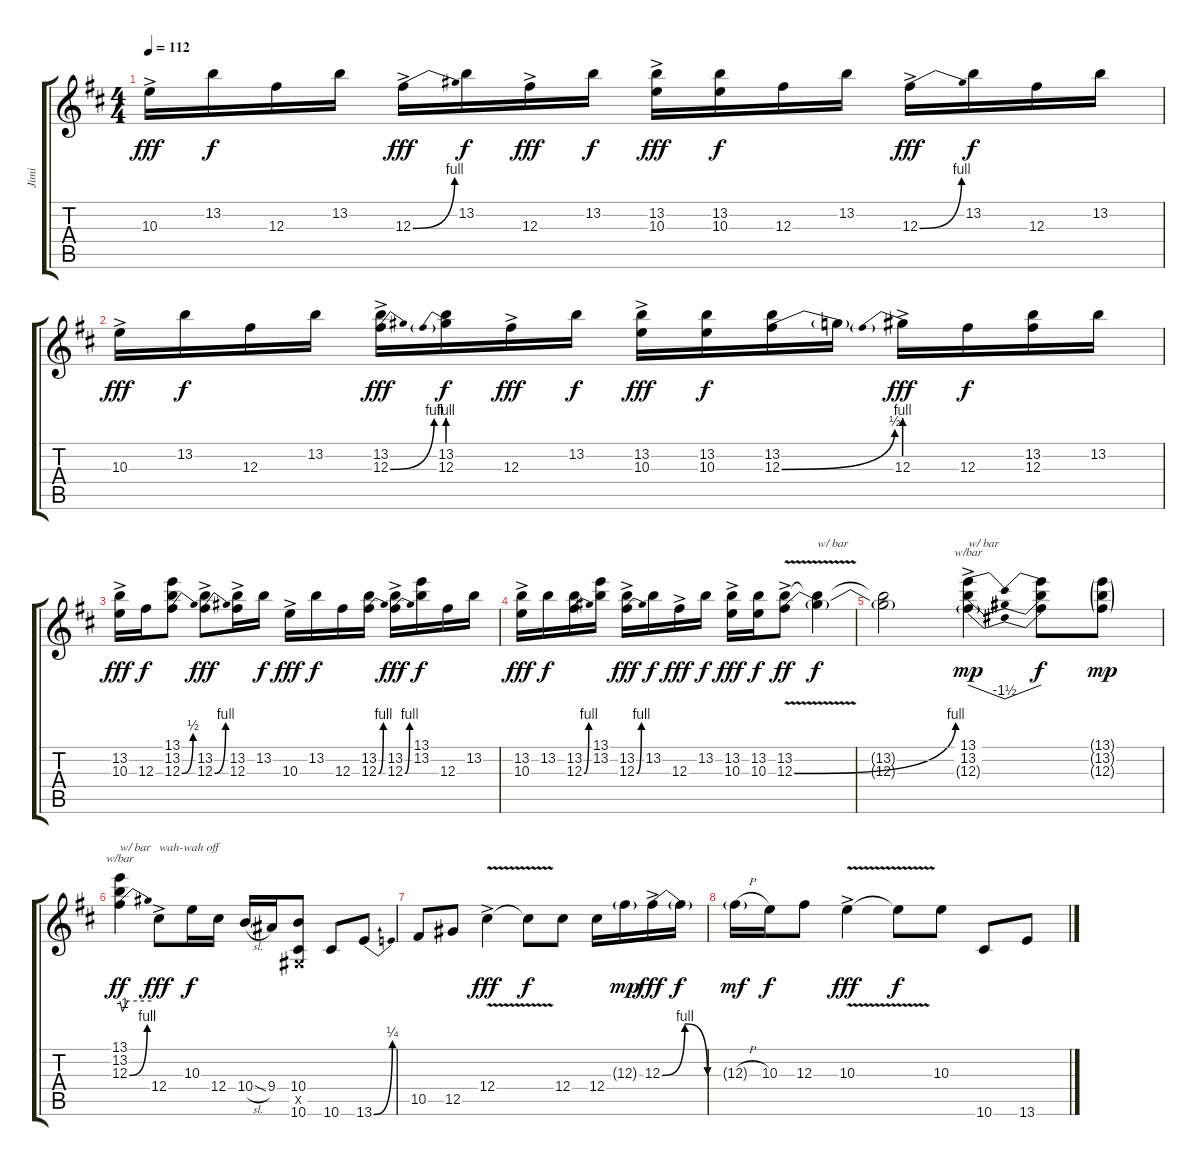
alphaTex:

\track ("Jimi" "Jimi") {instrument distortionguitar}
\staff {score tabs}
\tuning (Eb4 Bb3 Gb3 Db3 Ab2 Eb2) {hide}
\ts (4 4)
\tempo 112
\clef g2
\ks d
10.3{ac}.16{dy fff} 13.2.16{dy f} 12.3.16 13.2.16 12.3{be (bend 0 0 60 4) ac}.16{dy fff} 13.2.16{dy f} 12.3{ac}.16{dy fff} 13.2.16{dy f} (13.2{ac} 10.3{ac}).16{dy fff} (13.2 10.3).16{dy f} 12.3.16 13.2.16 12.3{be (bend 0 0 60 4) ac}.16{dy fff} 13.2.16{dy f} 12.3.16 13.2.16 |
10.3{ac}.16{dy fff} 13.2.16{dy f} 12.3.16 13.2.16 (13.2{ac} 12.3{be (bend 0 0 60 4) ac}).16{dy fff} (13.2 12.3{be (prebend 0 4 60 4)}).16{dy f} 12.3{ac}.16{dy fff} 13.2.16{dy f} (13.2{ac} 10.3{ac}).16{dy fff} (13.2 10.3).16{dy f} (13.2 12.3{be (bend 0 0 60 2)}).16 12.3{t}.16 12.3{be (prebend 0 4 60 4) ac}.16{dy fff} 12.3.16{dy f} (13.2 12.3).16 13.2.16 |
(13.2{ac} 10.3{ac}).16{dy fff} 12.3.16{dy f} (13.1 13.2 12.3{be (bend 0 0 60 2)}).8 (13.2{ac} 12.3{be (bend 0 0 60 4) ac}).8{dy fff} (13.2{ac} 12.3{ac}).16 13.2.16{dy f} 10.3{ac}.16{dy fff} 13.2.16{dy f} 12.3.16 (13.2 12.3{be (bend 0 0 60 4)}).16 (13.2{ac} 12.3{be (bend 0 0 60 4) ac}).16{dy fff} (13.1 13.2).16{dy f} 12.3.16 13.2.16 |
(13.2{ac} 10.3{ac}).16{dy fff} 13.2.16{dy f} (13.2 12.3{be (bend 0 0 60 4)}).16 (13.1 13.2).16 (13.2{ac} 12.3{be (bend 0 0 60 4) ac}).16{dy fff} 13.2.16{dy f} 12.3{ac}.16{dy fff} 13.2.16{dy f} (13.2{ac} 10.3{ac}).16{dy fff} (13.2 10.3).16{dy f} (13.2{v ac} 12.3{be (bend 0 0 60 4) v ac}).8{dy ff} (13.2{t} 12.3{t}).4{txt "w/ bar" dy f} |
(13.2{t} 12.3{t}).2 (13.1{ac} 13.2{ac} 12.3{g}).4{tbe (dip default 0 0 45 -6 60 0) txt "w/ bar" dy mp} (13.1{t} 13.2{t} 12.3{t}).8{dy f} (13.1{g} 13.2{g} 12.3{g}).8{dy mp} |
(13.1 13.2 12.3{be (bend 0 0 60 4)}).4{tbe (custom default 0 0 5 -4 15 0 60 0) txt "w/ bar" dy ff} 12.4{ac}.8{txt "wah-wah off" dy fff} 10.3.16{dy f} 12.4.16 10.4{sl}.16 9.4.16 (10.4 0.5{x} 10.6).8 10.6.8 13.6{be (bend 0 0 60 1)}.8 |
10.5.8 12.5.8 12.4{v ac}.4{dy fff} 12.4{t}.8{dy f} 12.4.8 12.4.16 12.3{g}.16{dy mp} 12.3{be (bendrelease 0 0 15 4 30 4 60 0) ac}.16{dy fff} 12.3{t}.16{dy f} |
12.3{h g}.16{dy mf} 10.3.16{dy f} 12.3.8 10.3{v ac}.4{dy fff} 10.3{t}.8{dy f} 10.3.8 10.6.8 13.6.8
